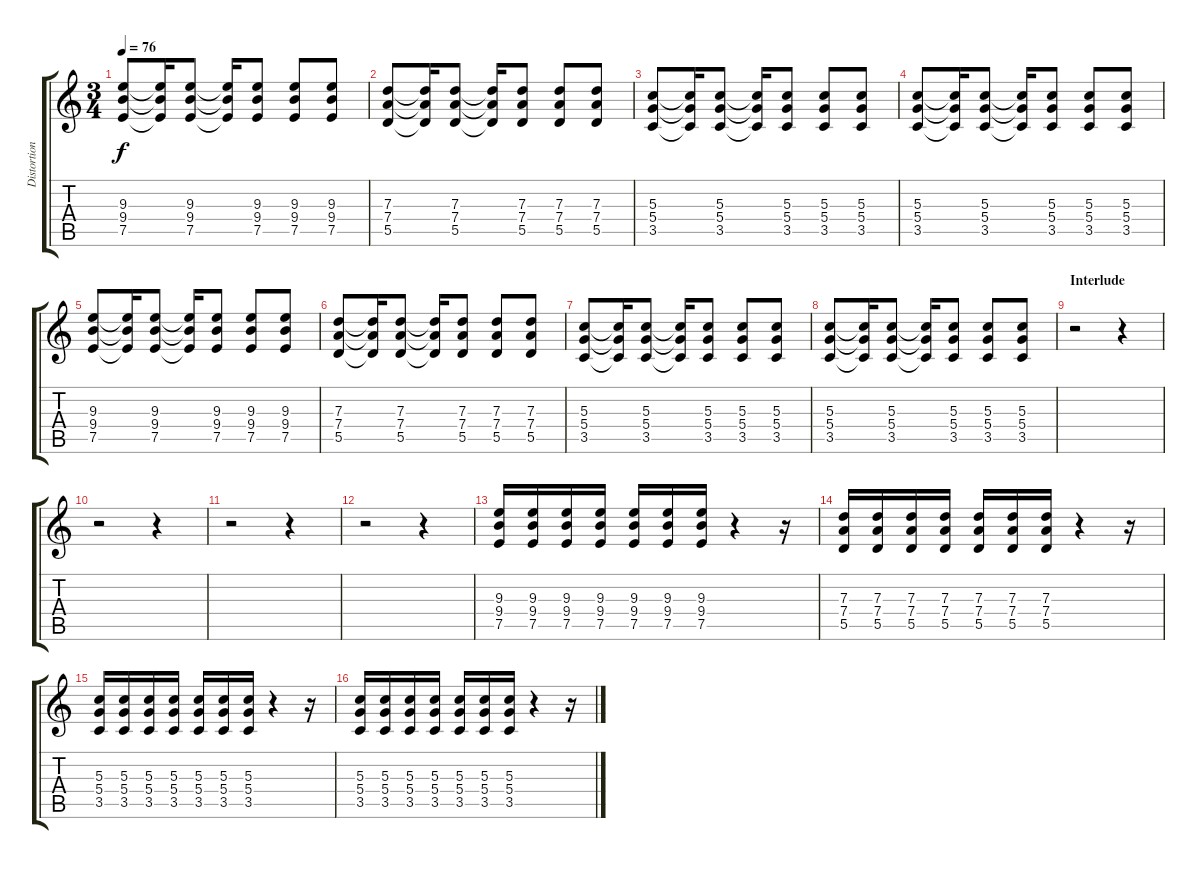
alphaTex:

\track ("Distortion Guitar 1" "Distortion") {instrument distortionguitar}
\staff {score tabs}
\tuning (E4 B3 G3 D3 A2 E2) {hide}
\ts (3 4)
\tempo 76
\clef g2
\ks c
(9.3 9.4 7.5).8{dy f} (9.3{t} 9.4{t} 7.5{t}).16 (9.3 9.4 7.5).8 (9.3{t} 9.4{t} 7.5{t}).16 (9.3 9.4 7.5).8 (9.3 9.4 7.5).8 (9.3 9.4 7.5).8 |
(7.3 7.4 5.5).8 (7.3{t} 7.4{t} 5.5{t}).16 (7.3 7.4 5.5).8 (7.3{t} 7.4{t} 5.5{t}).16 (7.3 7.4 5.5).8 (7.3 7.4 5.5).8 (7.3 7.4 5.5).8 |
(5.3 5.4 3.5).8 (5.3{t} 5.4{t} 3.5{t}).16 (5.3 5.4 3.5).8 (5.3{t} 5.4{t} 3.5{t}).16 (5.3 5.4 3.5).8 (5.3 5.4 3.5).8 (5.3 5.4 3.5).8 |
(5.3 5.4 3.5).8 (5.3{t} 5.4{t} 3.5{t}).16 (5.3 5.4 3.5).8 (5.3{t} 5.4{t} 3.5{t}).16 (5.3 5.4 3.5).8 (5.3 5.4 3.5).8 (5.3 5.4 3.5).8 |
(9.3 9.4 7.5).8 (9.3{t} 9.4{t} 7.5{t}).16 (9.3 9.4 7.5).8 (9.3{t} 9.4{t} 7.5{t}).16 (9.3 9.4 7.5).8 (9.3 9.4 7.5).8 (9.3 9.4 7.5).8 |
(7.3 7.4 5.5).8 (7.3{t} 7.4{t} 5.5{t}).16 (7.3 7.4 5.5).8 (7.3{t} 7.4{t} 5.5{t}).16 (7.3 7.4 5.5).8 (7.3 7.4 5.5).8 (7.3 7.4 5.5).8 |
(5.3 5.4 3.5).8 (5.3{t} 5.4{t} 3.5{t}).16 (5.3 5.4 3.5).8 (5.3{t} 5.4{t} 3.5{t}).16 (5.3 5.4 3.5).8 (5.3 5.4 3.5).8 (5.3 5.4 3.5).8 |
(5.3 5.4 3.5).8 (5.3{t} 5.4{t} 3.5{t}).16 (5.3 5.4 3.5).8 (5.3{t} 5.4{t} 3.5{t}).16 (5.3 5.4 3.5).8 (5.3 5.4 3.5).8 (5.3 5.4 3.5).8 |
\section ("" "Interlude")
r.2 r.4 |
r.2 r.4 |
r.2 r.4 |
r.2 r.4 |
(9.3 9.4 7.5).16 (9.3 9.4 7.5).16 (9.3 9.4 7.5).16 (9.3 9.4 7.5).16 (9.3 9.4 7.5).16 (9.3 9.4 7.5).16 (9.3 9.4 7.5).16 r.4 r.16 |
(7.3 7.4 5.5).16 (7.3 7.4 5.5).16 (7.3 7.4 5.5).16 (7.3 7.4 5.5).16 (7.3 7.4 5.5).16 (7.3 7.4 5.5).16 (7.3 7.4 5.5).16 r.4 r.16 |
(5.3 5.4 3.5).16 (5.3 5.4 3.5).16 (5.3 5.4 3.5).16 (5.3 5.4 3.5).16 (5.3 5.4 3.5).16 (5.3 5.4 3.5).16 (5.3 5.4 3.5).16 r.4 r.16 |
(5.3 5.4 3.5).16 (5.3 5.4 3.5).16 (5.3 5.4 3.5).16 (5.3 5.4 3.5).16 (5.3 5.4 3.5).16 (5.3 5.4 3.5).16 (5.3 5.4 3.5).16 r.4 r.16
